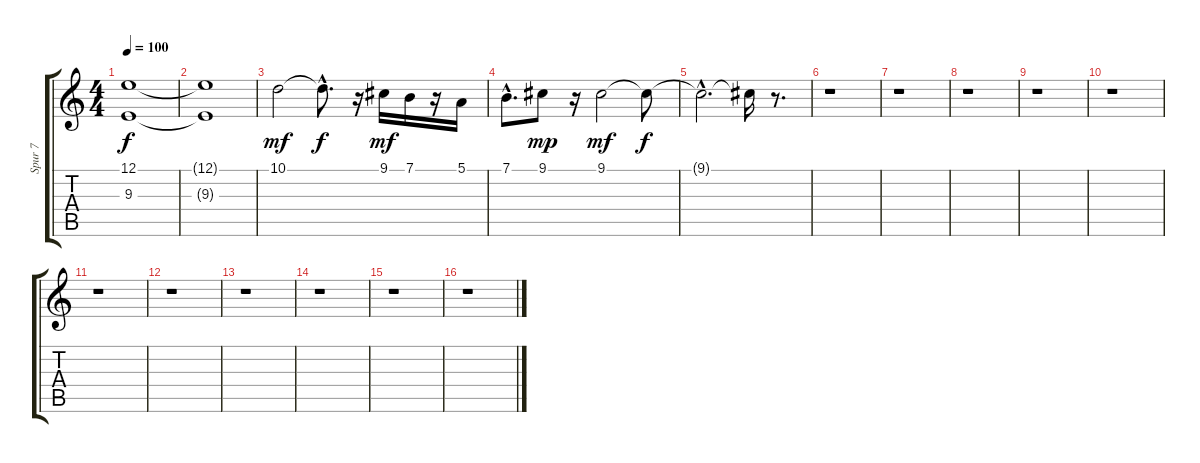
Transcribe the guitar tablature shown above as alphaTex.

\track ("Spur 7" "Spur 7") {instrument choiraahs}
\staff {score tabs}
\tuning (E4 B3 G3 D3 A2 E2) {hide}
\ts (4 4)
\tempo 100
\clef g2
\ks c
(12.1{t} 9.3{t}).1{dy f} |
(12.1{t} 9.3{t}).1 |
10.1.2{dy mf} 10.1{hac t}.8{d dy f} r.16 9.1.16{dy mf} 7.1.16 r.16 5.1.16 |
7.1{hac}.8{d} 9.1.8{dy mp} r.16 9.1.2{dy mf} 9.1{t}.8{dy f} |
9.1{hac t}.2{d} 9.1{t}.16 r.8{d} |
r.1 |
r.1 |
r.1 |
r.1 |
r.1 |
r.1 |
r.1 |
r.1 |
r.1 |
r.1 |
r.1
